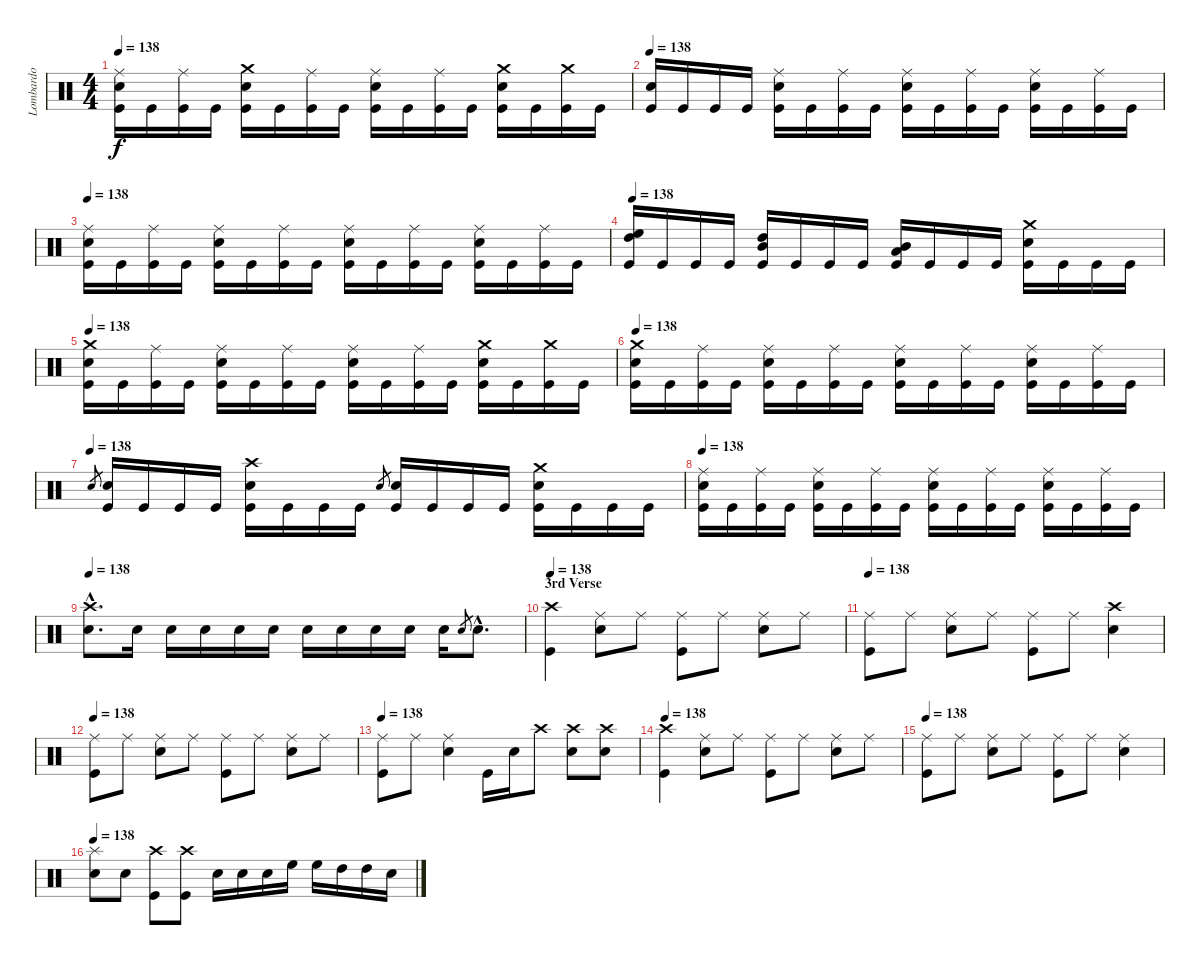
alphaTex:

\track ("Lombardo" "Lombardo") {instrument percussion}
\staff {score}
\articulation defaults
\ts (4 4)
\tempo 138
\clef neutral
\ks c
("Ride (middle)" "Snare (hit) 2" "Kick (hit)").16{dy f} "Kick (hit)".16 ("Ride (middle)" "Kick (hit)").16 "Kick (hit)".16 ("Crash medium (hit)" "Snare (hit) 2" "Kick (hit)").16 "Kick (hit)".16 ("Ride (middle)" "Kick (hit)").16 "Kick (hit)".16 ("Ride (middle)" "Snare (hit) 2" "Kick (hit)").16 "Kick (hit)".16 ("Ride (middle)" "Kick (hit)").16 "Kick (hit)".16 ("Crash medium (hit)" "Snare (hit) 2" "Kick (hit)").16 "Kick (hit)".16 ("Crash medium (hit)" "Kick (hit)").16 "Kick (hit)".16 |
\tempo 138
("Snare (hit) 2" "Kick (hit)").16 "Kick (hit)".16 "Kick (hit)".16 "Kick (hit)".16 ("Ride (middle)" "Snare (hit) 2" "Kick (hit)").16 "Kick (hit)".16 ("Ride (middle)" "Kick (hit)").16 "Kick (hit)".16 ("Ride (middle)" "Snare (hit) 2" "Kick (hit)").16 "Kick (hit)".16 ("Ride (middle)" "Kick (hit)").16 "Kick (hit)".16 ("Ride (middle)" "Snare (hit) 2" "Kick (hit)").16 "Kick (hit)".16 ("Ride (middle)" "Kick (hit)").16 "Kick (hit)".16 |
\tempo 138
("Ride (middle)" "Snare (hit) 2" "Kick (hit)").16 "Kick (hit)".16 ("Ride (middle)" "Kick (hit)").16 "Kick (hit)".16 ("Ride (middle)" "Snare (hit) 2" "Kick (hit)").16 "Kick (hit)".16 ("Ride (middle)" "Kick (hit)").16 "Kick (hit)".16 ("Ride (middle)" "Snare (hit) 2" "Kick (hit)").16 "Kick (hit)".16 ("Ride (middle)" "Kick (hit)").16 "Kick (hit)".16 ("Ride (middle)" "Snare (hit) 2" "Kick (hit)").16 "Kick (hit)".16 ("Ride (middle)" "Kick (hit)").16 "Kick (hit)".16 |
\tempo 138
("High Floor Tom (hit)" "High Tom (hit)" "Kick (hit)").16 "Kick (hit)".16 "Kick (hit)".16 "Kick (hit)".16 ("High Tom (hit)" "Mid Tom (hit)" "Kick (hit)").16 "Kick (hit)".16 "Kick (hit)".16 "Kick (hit)".16 ("Mid Tom (hit)" "Low Tom (hit)" "Kick (hit)").16 "Kick (hit)".16 "Kick (hit)".16 "Kick (hit)".16 ("Crash medium (hit)" "Snare (hit) 2" "Kick (hit)").16 "Kick (hit)".16 "Kick (hit)".16 "Kick (hit)".16 |
\tempo 138
("Crash medium (hit)" "Snare (hit) 2" "Kick (hit)").16 "Kick (hit)".16 ("Ride (middle)" "Kick (hit)").16 "Kick (hit)".16 ("Ride (middle)" "Snare (hit) 2" "Kick (hit)").16 "Kick (hit)".16 ("Ride (middle)" "Kick (hit)").16 "Kick (hit)".16 ("Ride (middle)" "Snare (hit) 2" "Kick (hit)").16 "Kick (hit)".16 ("Ride (middle)" "Kick (hit)").16 "Kick (hit)".16 ("Crash medium (hit)" "Snare (hit) 2" "Kick (hit)").16 "Kick (hit)".16 ("Crash medium (hit)" "Kick (hit)").16 "Kick (hit)".16 |
\tempo 138
("Crash medium (hit)" "Snare (hit) 2" "Kick (hit)").16 "Kick (hit)".16 ("Ride (middle)" "Kick (hit)").16 "Kick (hit)".16 ("Ride (middle)" "Snare (hit) 2" "Kick (hit)").16 "Kick (hit)".16 ("Ride (middle)" "Kick (hit)").16 "Kick (hit)".16 ("Ride (middle)" "Snare (hit) 2" "Kick (hit)").16 "Kick (hit)".16 ("Ride (middle)" "Kick (hit)").16 "Kick (hit)".16 ("Ride (middle)" "Snare (hit) 2" "Kick (hit)").16 "Kick (hit)".16 ("Ride (middle)" "Kick (hit)").16 "Kick (hit)".16 |
\tempo (138)
"Snare (hit) 2".8{gr} ("Snare (hit) 2" "Kick (hit)").16 "Kick (hit)".16 "Kick (hit)".16 "Kick (hit)".16 ("Crash high (hit)" "Snare (hit) 2" "Kick (hit)").16 "Kick (hit)".16 "Kick (hit)".16 "Kick (hit)".16 "Snare (hit) 2".8{gr} ("Snare (hit) 2" "Kick (hit)").16 "Kick (hit)".16 "Kick (hit)".16 "Kick (hit)".16 ("Crash medium (hit)" "Snare (hit) 2" "Kick (hit)").16 "Kick (hit)".16 "Kick (hit)".16 "Kick (hit)".16 |
\tempo 138
("Ride (middle)" "Snare (hit) 2" "Kick (hit)").16 "Kick (hit)".16 ("Ride (middle)" "Kick (hit)").16 "Kick (hit)".16 ("Ride (middle)" "Snare (hit) 2" "Kick (hit)").16 "Kick (hit)".16 ("Ride (middle)" "Kick (hit)").16 "Kick (hit)".16 ("Ride (middle)" "Snare (hit) 2" "Kick (hit)").16 "Kick (hit)".16 ("Ride (middle)" "Kick (hit)").16 "Kick (hit)".16 ("Ride (middle)" "Snare (hit) 2" "Kick (hit)").16 "Kick (hit)".16 ("Ride (middle)" "Kick (hit)").16 "Kick (hit)".16 |
\tempo 138
("Crash high (hit)"{hac} "Snare (hit) 2"{hac}).8{d} "Snare (hit) 2".16 "Snare (hit) 2".16 "Snare (hit) 2".16 "Snare (hit) 2".16 "Snare (hit) 2".16 "Snare (hit) 2".16 "Snare (hit) 2".16 "Snare (hit) 2".16 "Snare (hit) 2".16 "Snare (hit) 2".16 "Snare (hit) 2".8{gr} "Snare (hit) 2"{hac}.8{d} |
\section ("" "3rd Verse")
\tempo 138
("Crash high (hit)" "Kick (hit)").4 ("Ride (middle)" "Snare (hit) 2").8 "Ride (middle)".8 ("Ride (middle)" "Kick (hit)").8 "Ride (middle)".8 ("Ride (middle)" "Snare (hit) 2").8 "Ride (middle)".8 |
\tempo 138
("Ride (middle)" "Kick (hit)").8 "Ride (middle)".8 ("Ride (middle)" "Snare (hit) 2").8 "Ride (middle)".8 ("Ride (middle)" "Kick (hit)").8 "Ride (middle)".8 ("Crash high (hit)" "Snare (hit) 2").4 |
\tempo 138
("Ride (middle)" "Kick (hit)").8 "Ride (middle)".8 ("Ride (middle)" "Snare (hit) 2").8 "Ride (middle)".8 ("Ride (middle)" "Kick (hit)").8 "Ride (middle)".8 ("Ride (middle)" "Snare (hit) 2").8 "Ride (middle)".8 |
\tempo 138
("Ride (middle)" "Kick (hit)").8 "Ride (middle)".8 ("Ride (middle)" "Snare (hit) 2").4 "Kick (hit)".16 "Snare (hit) 2".16 "Crash high (hit)".8 ("Crash high (hit)" "Snare (hit) 2").8 ("Crash high (hit)" "Snare (hit) 2").8 |
\tempo 138
("Crash high (hit)" "Kick (hit)").4 ("Ride (middle)" "Snare (hit) 2").8 "Ride (middle)".8 ("Ride (middle)" "Kick (hit)").8 "Ride (middle)".8 ("Ride (middle)" "Snare (hit) 2").8 "Ride (middle)".8 |
\tempo 138
("Ride (middle)" "Kick (hit)").8 "Ride (middle)".8 ("Ride (middle)" "Snare (hit) 2").8 "Ride (middle)".8 ("Ride (middle)" "Kick (hit)").8 "Ride (middle)".8 ("Ride (middle)" "Snare (hit) 2").4 |
\tempo 138
("Splash (hit)" "Snare (hit) 2").8 "Snare (hit) 2".8 ("Crash high (hit)" "Kick (hit)").8 ("Crash high (hit)" "Kick (hit)").8 "Snare (hit) 2".16 "Snare (hit) 2".16 "Snare (hit) 2".16 "High Floor Tom (hit)".16 "High Floor Tom (hit)".16 "High Tom (hit)".16 "High Tom (hit)".16 "Snare (hit) 2".16
